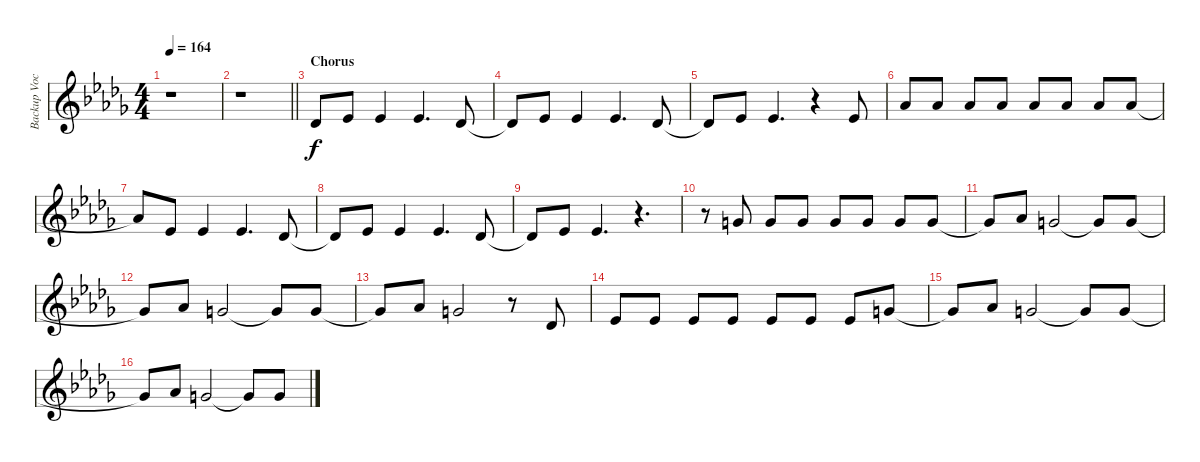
\track ("Backup Vocals" "Backup Voc") {instrument lead6voice}
\staff {score}
\tuning (Eb4 Bb3 Gb3 Db3 Ab2 Db2) {hide}
\ts (4 4)
\tempo 164
\clef g2
\ks db
r.1{dy f} |
\barLineRight lightlight
r.1 |
\section ("" "Chorus")
7.3.8 9.3.8 9.3.4 9.3.4{d} 7.3.8 |
7.3{t}.8 9.3.8 9.3.4 9.3.4{d} 7.3.8 |
7.3{t}.8 9.3.8 9.3.4{d} r.4 9.3.8 |
10.2.8 10.2.8 10.2.8 10.2.8 10.2.8 10.2.8 10.2.8 10.2.8 |
10.2{t}.8 9.3.8 9.3.4 7.3{be (custom 0 4 20 4 30 0 60 0)}.4{d} 7.3.8 |
7.3{t}.8 9.3.8 9.3.4 9.3.4{d} 7.3.8 |
7.3{t}.8 9.3.8 9.3.4{d} r.4{d} |
r.8 9.2.8 9.2.8 9.2.8 9.2.8 9.2.8 9.2.8 9.2.8 |
9.2{t}.8 10.2.8 9.2.2 9.2{t}.8 9.2.8 |
9.2{t}.8 10.2.8 9.2.2 9.2{t}.8 9.2.8 |
9.2{t}.8 10.2.8 9.2.2 r.8 7.3.8 |
9.3.8 9.3.8 9.3.8 9.3.8 9.3.8 9.3.8 9.3.8 9.2.8 |
9.2{t}.8 10.2.8 9.2.2 9.2{t}.8 9.2.8 |
9.2{t}.8 10.2.8 9.2.2 9.2{t}.8 9.2.8
